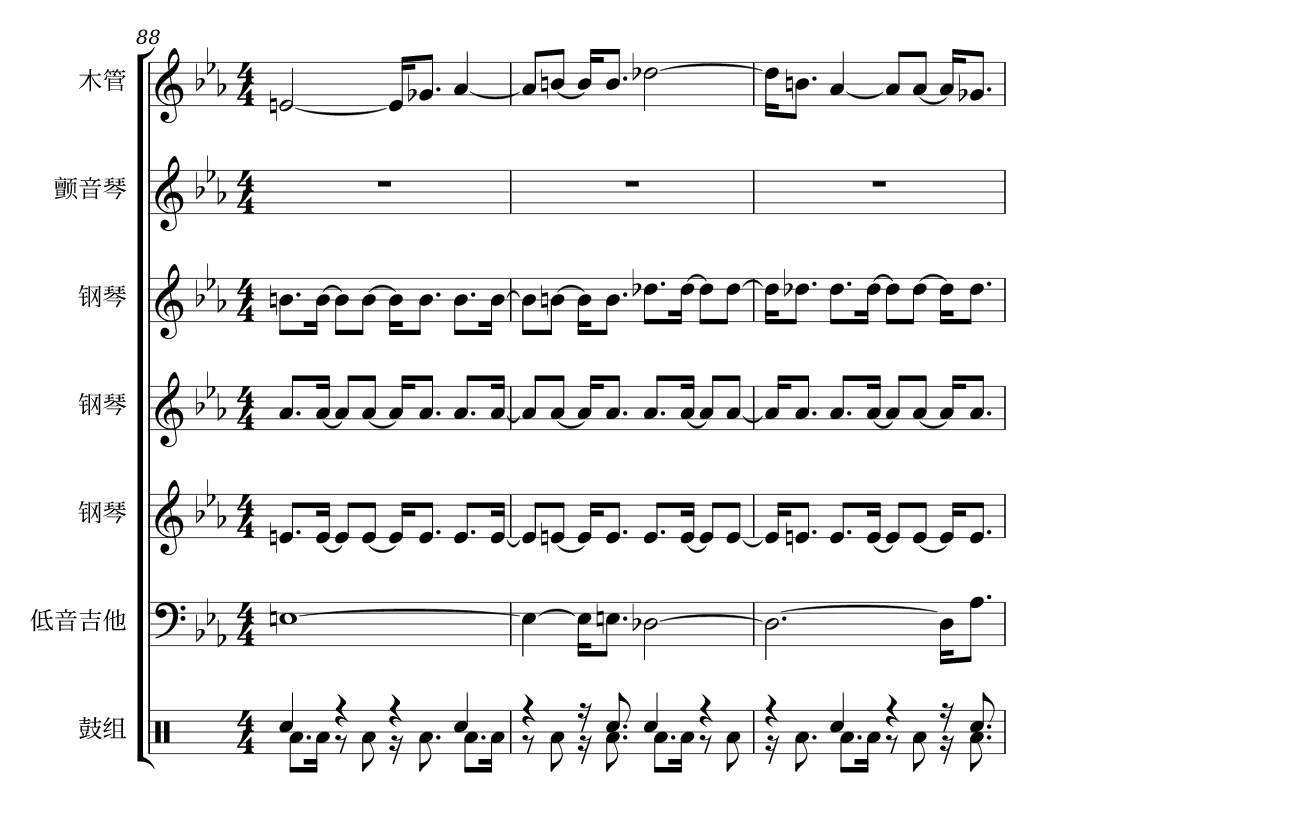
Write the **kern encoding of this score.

**kern	**kern	**kern	**kern	**kern	**kern	**kern
*part7	*part6	*part5	*part4	*part3	*part2	*part1
*staff7	*staff6	*staff5	*staff4	*staff3	*staff2	*staff1
*I"鼓组	*I"低音吉他	*I"钢琴	*I"钢琴	*I"钢琴	*I"颤音琴	*I"木管
!!LO:PB:g=z
*clefX	*clefF4	*clefG2	*clefG2	*clefG2	*clefG2	*clefG2
*	*ITrd7c12	*	*	*	*	*
*k[]	*k[b-e-a-]	*k[b-e-a-]	*k[b-e-a-]	*k[b-e-a-]	*k[b-e-a-]	*k[b-e-a-]
*M4/4	*M4/4	*M4/4	*M4/4	*M4/4	*M4/4	*M4/4
=88	=88	=88	=88	=88	=88	=88
*^	*	*	*	*	*	*
4Rcc/	8.Ra\L	[1EEn	8.en/L	8.a-/L	8.bn\L	1r	[2en/
.	16Ra\Jk	.	[16e/Jk	[16a-/Jk	[16b\Jk	.	.
4r	8r	.	8e/L]	8a-/L]	8b\L]	.	.
.	8Ra\	.	[8e/J	[8a-/J	[8b\J	.	.
4r	16r	.	16e/KL]	16a-/KL]	16b\KL]	.	16e/KL]
.	8.Ra\	.	8.e/J	8.a-/J	8.b\J	.	8.g-X/J
4Rcc/	8.Ra\L	.	8.e/L	8.a-/L	8.b\L	.	[4a-/
.	16Ra\Jk	.	[16e/Jk	[16a-/Jk	[16b\Jk	.	.
=89	=89	=89	=89	=89	=89	=89	=89
4r	8r	4EE\_	8e/L]	8a-/L]	8b\L]	1r	8a-/L]
.	8Ra\	.	[8en/J	[8a-/J	[8bn\J	.	[8bn/J
16r	16r	16EE\KL]	16e/KL]	16a-/KL]	16b\KL]	.	16b/KL]
8.Rcc/	8.Ra\	8.EEn\J	8.e/J	8.a-/J	8.b\J	.	8.b/J
4Rcc/	8.Ra\L	[2DD-X\	8.e/L	8.a-/L	8.dd-X\L	.	[2dd-X\
.	16Ra\Jk	.	[16e/Jk	[16a-/Jk	[16dd-\Jk	.	.
4r	8r	.	8e/L]	8a-/L]	8dd-\L]	.	.
.	8Ra\	.	[8e/J	[8a-/J	[8dd-\J	.	.
=90	=90	=90	=90	=90	=90	=90	=90
4r	16r	2.DD-\_	16e/KL]	16a-/KL]	16dd-\KL]	1r	16dd-\KL]
.	8.Ra\	.	8.en/J	8.a-/J	8.dd-X\J	.	8.bn\J
4Rcc/	8.Ra\L	.	8.e/L	8.a-/L	8.dd-\L	.	[4a-/
.	16Ra\Jk	.	[16e/Jk	[16a-/Jk	[16dd-\Jk	.	.
4r	8r	.	8e/L]	8a-/L]	8dd-\L]	.	8a-/L]
.	8Ra\	.	[8e/J	[8a-/J	[8dd-\J	.	[8a-/J
16r	16r	16DD-\KL]	16e/KL]	16a-/KL]	16dd-\KL]	.	16a-/KL]
8.Rcc/	8.Ra\	8.AA-\J	8.e/J	8.a-/J	8.dd-\J	.	8.g-X/J
*v	*v	*	*	*	*	*	*
=	=	=	=	=	=	=
*-	*-	*-	*-	*-	*-	*-
